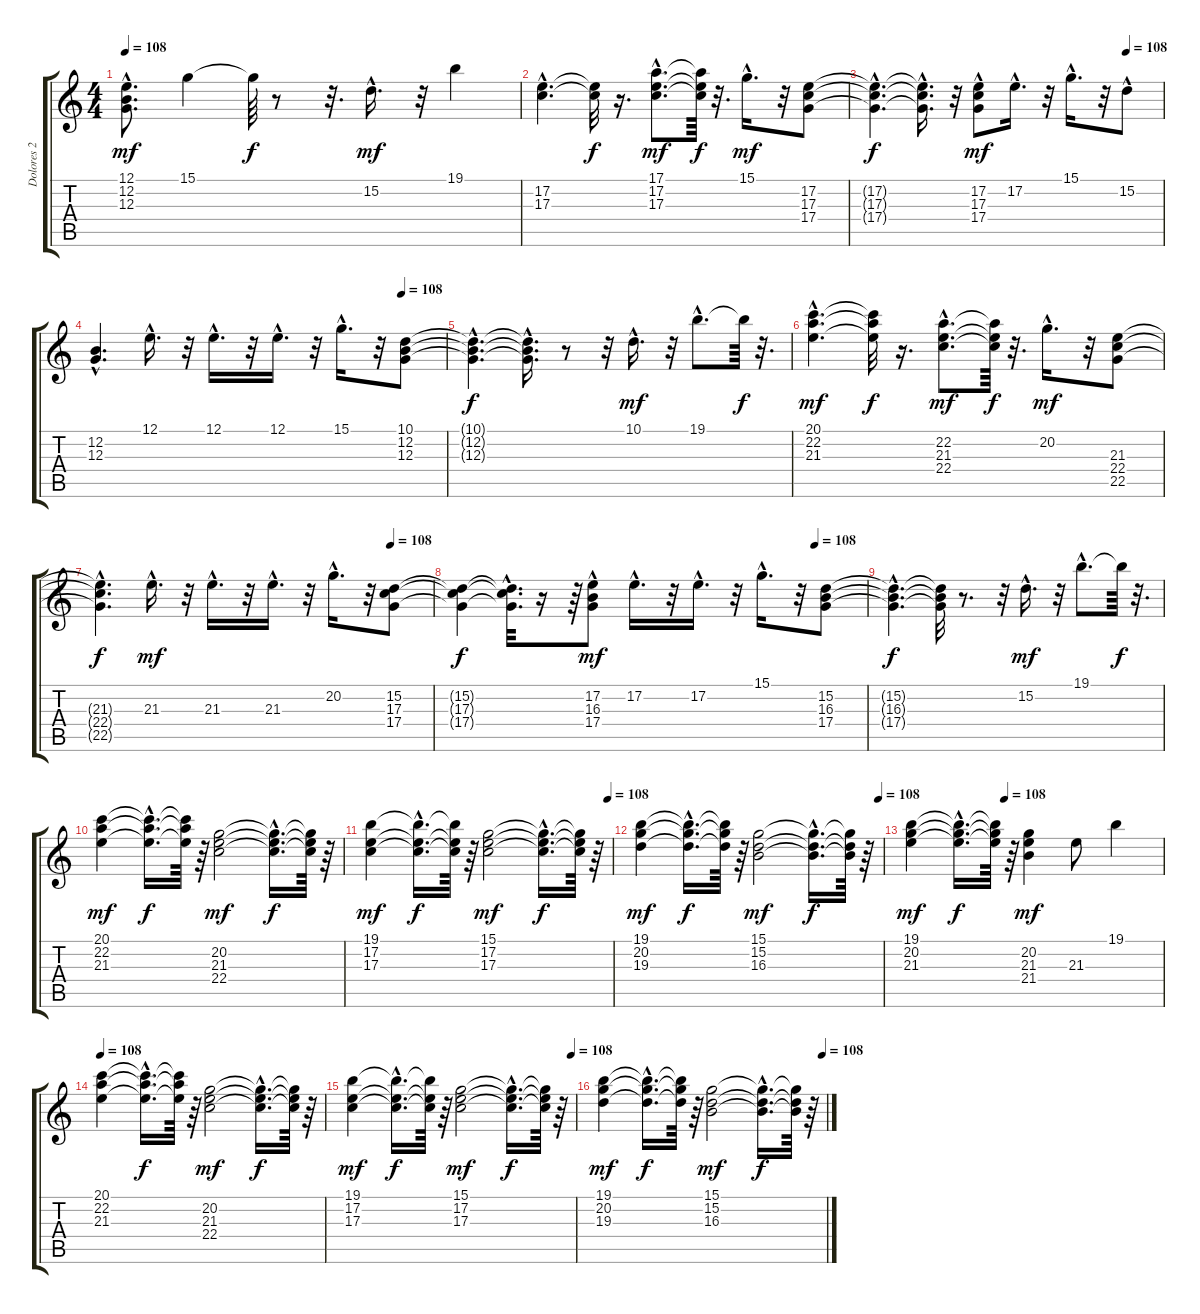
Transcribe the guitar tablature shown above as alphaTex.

\track ("Dolores 2" "Dolores 2") {instrument pad3polysynth}
\staff {score tabs}
\tuning (E4 B3 G3 D3 A2 E2) {hide}
\ts (4 4)
\tempo 108
\clef g2
\ks c
(12.1 12.2{hac} 12.3{hac}).8{d dy mf} 15.1.4 15.1{t}.64{dy f} r.8 r.32{d} 15.2{hac}.16{d dy mf} r.32 19.1.4 |
(17.2{hac} 17.3{hac}).4{d} (17.2{t} 17.3{t}).32{dy f} r.16{d} (17.1{hac} 17.2{hac} 17.3{hac}).8{d dy mf} (17.1{t} 17.2{t} 17.3{t}).64{dy f} r.32{d} 15.1{hac}.16{d dy mf} r.32 (17.2 17.3 17.4).8 |
\tempo (108 0.875)
(17.2{hac t} 17.3{hac t} 17.4{hac t}).4{d dy f} (17.2{hac t} 17.3{hac t} 17.4{hac t}).16{d} r.32 (17.2{hac} 17.3{hac} 17.4{hac}).8{dy mf} 17.2{hac}.16{d} r.32 15.1{hac}.16{d} r.32 15.2{hac}.8 |
\tempo (108 0.875)
(12.2{hac} 12.3{hac}).4{d} 12.1{hac}.16{d} r.32 12.1{hac}.16{d} r.32 12.1{hac}.16{d} r.32 15.1{hac}.16{d} r.32 (10.1 12.2 12.3).8 |
(10.1{hac t} 12.2{hac t} 12.3{hac t}).4{d dy f} (10.1{hac t} 12.2{hac t} 12.3{hac t}).16{d} r.8 r.32 10.1{hac}.16{d dy mf} r.32 19.1{hac}.8{d} 19.1{t}.64{dy f} r.32{d} |
(20.1{hac} 22.2{hac} 21.3{hac}).4{d dy mf} (20.1{t} 22.2{t} 21.3{t}).32{dy f} r.16{d} (22.2{hac} 21.3{hac} 22.4{hac}).8{d dy mf} (22.2{t} 21.3{t} 22.4{t}).64{dy f} r.32{d} 20.2{hac}.16{d dy mf} r.32 (21.3 22.4 22.5).8 |
\tempo (108 0.875)
(21.3{t} 22.4{hac t} 22.5{hac t}).4{d dy f} 21.3{hac}.16{d dy mf} r.32 21.3{hac}.16{d} r.32 21.3{hac}.16{d} r.32 20.2{hac}.16{d} r.32 (15.2 17.3 17.4).8 |
\tempo (108 0.875)
(15.2{t} 17.3{t} 17.4{t}).4{dy f} (15.2{hac t} 17.3{t} 17.4{t}).32{d} r.16 r.64 (17.2{hac} 16.3 17.4).8{dy mf} 17.2{hac}.16{d} r.32 17.2{hac}.16{d} r.32 15.1{hac}.16{d} r.32 (15.2 16.3 17.4).8 |
(15.2{hac t} 16.3{hac t} 17.4{hac t}).4{d dy f} (15.2{t} 16.3{t} 17.4{t}).32 r.8{d} r.32 15.2{hac}.16{d dy mf} r.32 19.1{hac}.8{d} 19.1{t}.64{dy f} r.32{d} |
(20.1 22.2 21.3).4{dy mf} (20.1{hac t} 22.2{hac t} 21.3{hac t}).16{d dy f} (20.1{t} 22.2{t} 21.3{t}).64 r.64 (20.2 21.3 22.4).2{dy mf} (20.2{hac t} 21.3{hac t} 22.4{hac t}).16{d dy f} (20.2{t} 21.3{t} 22.4{t}).64 r.64 |
\tempo (108 0.984375)
(19.1 17.2 17.3).4{dy mf} (19.1{hac t} 17.2{hac t} 17.3{hac t}).16{d dy f} (19.1{t} 17.2{t} 17.3{t}).64 r.64 (15.1 17.2 17.3).2{dy mf} (15.1{hac t} 17.2{hac t} 17.3{hac t}).16{d dy f} (15.1{t} 17.2{t} 17.3{t}).64 r.64 |
\tempo (108 0.984375)
(19.1 20.2 19.3).4{dy mf} (19.1{hac t} 20.2{hac t} 19.3{hac t}).16{d dy f} (19.1{t} 20.2{t} 19.3{t}).64 r.64 (15.1 15.2 16.3).2{dy mf} (15.1{hac t} 15.2{hac t} 16.3{hac t}).16{d dy f} (15.1{t} 15.2{t} 16.3{t}).64 r.64 |
\tempo (108 0.375)
(19.1 20.2 21.3).4{dy mf} (19.1{hac t} 20.2{hac t} 21.3{hac t}).16{d dy f} (19.1{t} 20.2{t} 21.3{t}).64 r.64 (20.2 21.3 21.4).4{dy mf} 21.3.8 19.1.4 |
\tempo 108
(20.1 22.2 21.3).4 (20.1{hac t} 22.2{hac t} 21.3{hac t}).16{d dy f} (20.1{t} 22.2{t} 21.3{t}).64 r.64 (20.2 21.3 22.4).2{dy mf} (20.2{hac t} 21.3{hac t} 22.4{hac t}).16{d dy f} (20.2{t} 21.3{t} 22.4{t}).64 r.64 |
\tempo (108 0.984375)
(19.1 17.2 17.3).4{dy mf} (19.1{hac t} 17.2{hac t} 17.3{hac t}).16{d dy f} (19.1{t} 17.2{t} 17.3{t}).64 r.64 (15.1 17.2 17.3).2{dy mf} (15.1{hac t} 17.2{hac t} 17.3{hac t}).16{d dy f} (15.1{t} 17.2{t} 17.3{t}).64 r.64 |
\tempo (108 0.984375)
(19.1 20.2 19.3).4{dy mf} (19.1{hac t} 20.2{hac t} 19.3{hac t}).16{d dy f} (19.1{t} 20.2{t} 19.3{t}).64 r.64 (15.1 15.2 16.3).2{dy mf} (15.1{hac t} 15.2{hac t} 16.3{hac t}).16{d dy f} (15.1{t} 15.2{t} 16.3{t}).64 r.64
